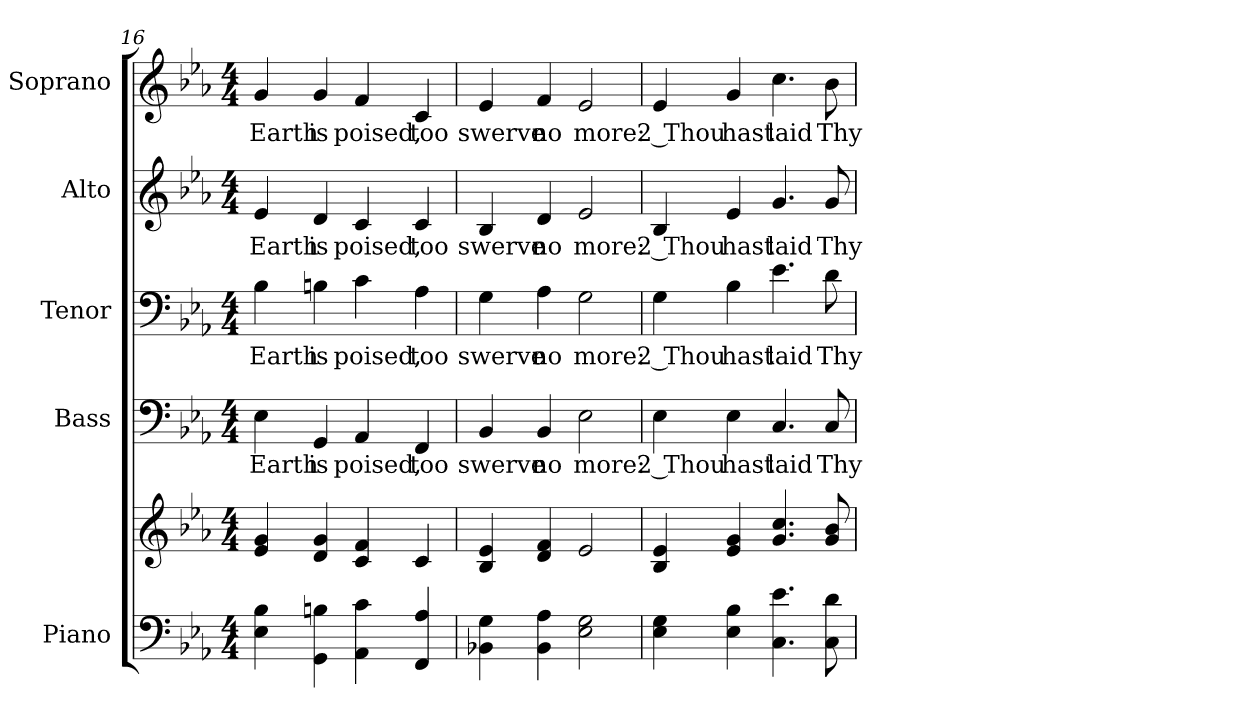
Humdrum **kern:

**kern	**kern	**kern	**text	**kern	**text	**kern	**text	**kern	**text
*part5	*part5	*part4	*part4	*part3	*part3	*part2	*part2	*part1	*part1
*staff6	*staff5	*staff4	*staff4	*staff3	*staff3	*staff2	*staff2	*staff1	*staff1
*I"Piano	*	*I"Bass	*	*I"Tenor	*	*I"Alto	*	*I"Soprano	*
*I'Pno.	*	*I'B.	*	*I'T.	*	*I'A.	*	*I'S.	*
*clefF4	*clefG2	*clefF4	*	*clefF4	*	*clefG2	*	*clefG2	*
*k[b-e-a-]	*k[b-e-a-]	*k[b-e-a-]	*	*k[b-e-a-]	*	*k[b-e-a-]	*	*k[b-e-a-]	*
*E-:	*E-:	*E-:	*	*E-:	*	*E-:	*	*E-:	*
*M4/4	*M4/4	*M4/4	*	*M4/4	*	*M4/4	*	*M4/4	*
=16	=16	=16	=16	=16	=16	=16	=16	=16	=16
!	!	!	!LO:LY:b:color=#000000	!	!	!	!	!	!
!	!	!	!	!	!LO:LY:b:color=#000000	!	!	!	!
!	!	!	!	!	!	!	!LO:LY:b:color=#000000	!	!
!	!	!	!	!	!	!	!	!	!LO:LY:b:color=#000000
4E-i\ 4B-i	4e-i/ 4gi	4E-i\	Earth	4B-i\	Earth	4e-i/	Earth	4gi/	Earth
!	!	!	!LO:LY:b:color=#000000	!	!	!	!	!	!
!	!	!	!	!	!LO:LY:b:color=#000000	!	!	!	!
!	!	!	!	!	!	!	!LO:LY:b:color=#000000	!	!
!	!	!	!	!	!	!	!	!	!LO:LY:b:color=#000000
4GGi\ 4Bni	4di/ 4gi	4GGi/	is	4Bni\	is	4di/	is	4gi/	is
!	!	!	!LO:LY:b:color=#000000	!	!	!	!	!	!
!	!	!	!	!	!LO:LY:b:color=#000000	!	!	!	!
!	!	!	!	!	!	!	!LO:LY:b:color=#000000	!	!
!	!	!	!	!	!	!	!	!	!LO:LY:b:color=#000000
4AA-i\ 4ci	4ci/ 4fi	4AA-i/	poised,	4ci\	poised,	4ci/	poised,	4fi/	poised,
!	!	!	!LO:LY:b:color=#000000	!	!	!	!	!	!
!	!	!	!	!	!LO:LY:b:color=#000000	!	!	!	!
!	!	!	!	!	!	!	!LO:LY:b:color=#000000	!	!
!	!	!	!	!	!	!	!	!	!LO:LY:b:color=#000000
4FFi/ 4A-i	4ci/	4FFi/	too	4A-i\	too	4ci/	too	4ci/	too
!!LO:LB:g=z
=17	=17	=17	=17	=17	=17	=17	=17	=17	=17
!	!	!	!LO:LY:b:color=#000000	!	!	!	!	!	!
!	!	!	!	!	!LO:LY:b:color=#000000	!	!	!	!
!	!	!	!	!	!	!	!LO:LY:b:color=#000000	!	!
!	!	!	!	!	!	!	!	!	!LO:LY:b:color=#000000
4BB-Xi\ 4Gi	4B-i/ 4e-i	4BB-i/	swerve	4Gi\	swerve	4B-i/	swerve	4e-i/	swerve
!	!	!	!LO:LY:b:color=#000000	!	!	!	!	!	!
!	!	!	!	!	!LO:LY:b:color=#000000	!	!	!	!
!	!	!	!	!	!	!	!LO:LY:b:color=#000000	!	!
!	!	!	!	!	!	!	!	!	!LO:LY:b:color=#000000
4BB-i\ 4A-i	4di/ 4fi	4BB-i/	no	4A-i\	no	4di/	no	4fi/	no
!	!	!	!LO:LY:b:color=#000000	!	!	!	!	!	!
!	!	!	!	!	!LO:LY:b:color=#000000	!	!	!	!
!	!	!	!	!	!	!	!LO:LY:b:color=#000000	!	!
!	!	!	!	!	!	!	!	!	!LO:LY:b:color=#000000
2E-i\ 2Gi	2e-i/	2E-i\	more:	2Gi\	more:	2e-i/	more:	2e-i/	more:
=18	=18	=18	=18	=18	=18	=18	=18	=18	=18
!	!	!	!LO:LY:b:color=#000000	!	!	!	!	!	!
!	!	!	!	!	!LO:LY:b:color=#000000	!	!	!	!
!	!	!	!	!	!	!	!LO:LY:b:color=#000000	!	!
!	!	!	!	!	!	!	!	!	!LO:LY:b:color=#000000
4E-i\ 4Gi	4B-i/ 4e-i	4E-i\	2 Thou	4Gi\	2 Thou	4B-i/	2 Thou	4e-i/	2 Thou
!	!	!	!LO:LY:b:color=#000000	!	!	!	!	!	!
!	!	!	!	!	!LO:LY:b:color=#000000	!	!	!	!
!	!	!	!	!	!	!	!LO:LY:b:color=#000000	!	!
!	!	!	!	!	!	!	!	!	!LO:LY:b:color=#000000
4E-i\ 4B-i	4e-i/ 4gi	4E-i\	hast	4B-i\	hast	4e-i/	hast	4gi/	hast
!	!	!	!LO:LY:b:color=#000000	!	!	!	!	!	!
!	!	!	!	!	!LO:LY:b:color=#000000	!	!	!	!
!	!	!	!	!	!	!	!LO:LY:b:color=#000000	!	!
!	!	!	!	!	!	!	!	!	!LO:LY:b:color=#000000
4.Ci\ 4.e-i	4.gi/ 4.cci	4.Ci/	laid	4.e-i\	laid	4.gi/	laid	4.cci\	laid
!	!	!	!LO:LY:b:color=#000000	!	!	!	!	!	!
!	!	!	!	!	!LO:LY:b:color=#000000	!	!	!	!
!	!	!	!	!	!	!	!LO:LY:b:color=#000000	!	!
!	!	!	!	!	!	!	!	!	!LO:LY:b:color=#000000
8Ci\ 8di	8gi/ 8b-i	8Ci/	Thy	8di\	Thy	8gi/	Thy	8b-i\	Thy
=	=	=	=	=	=	=	=	=	=
*-	*-	*-	*-	*-	*-	*-	*-	*-	*-
